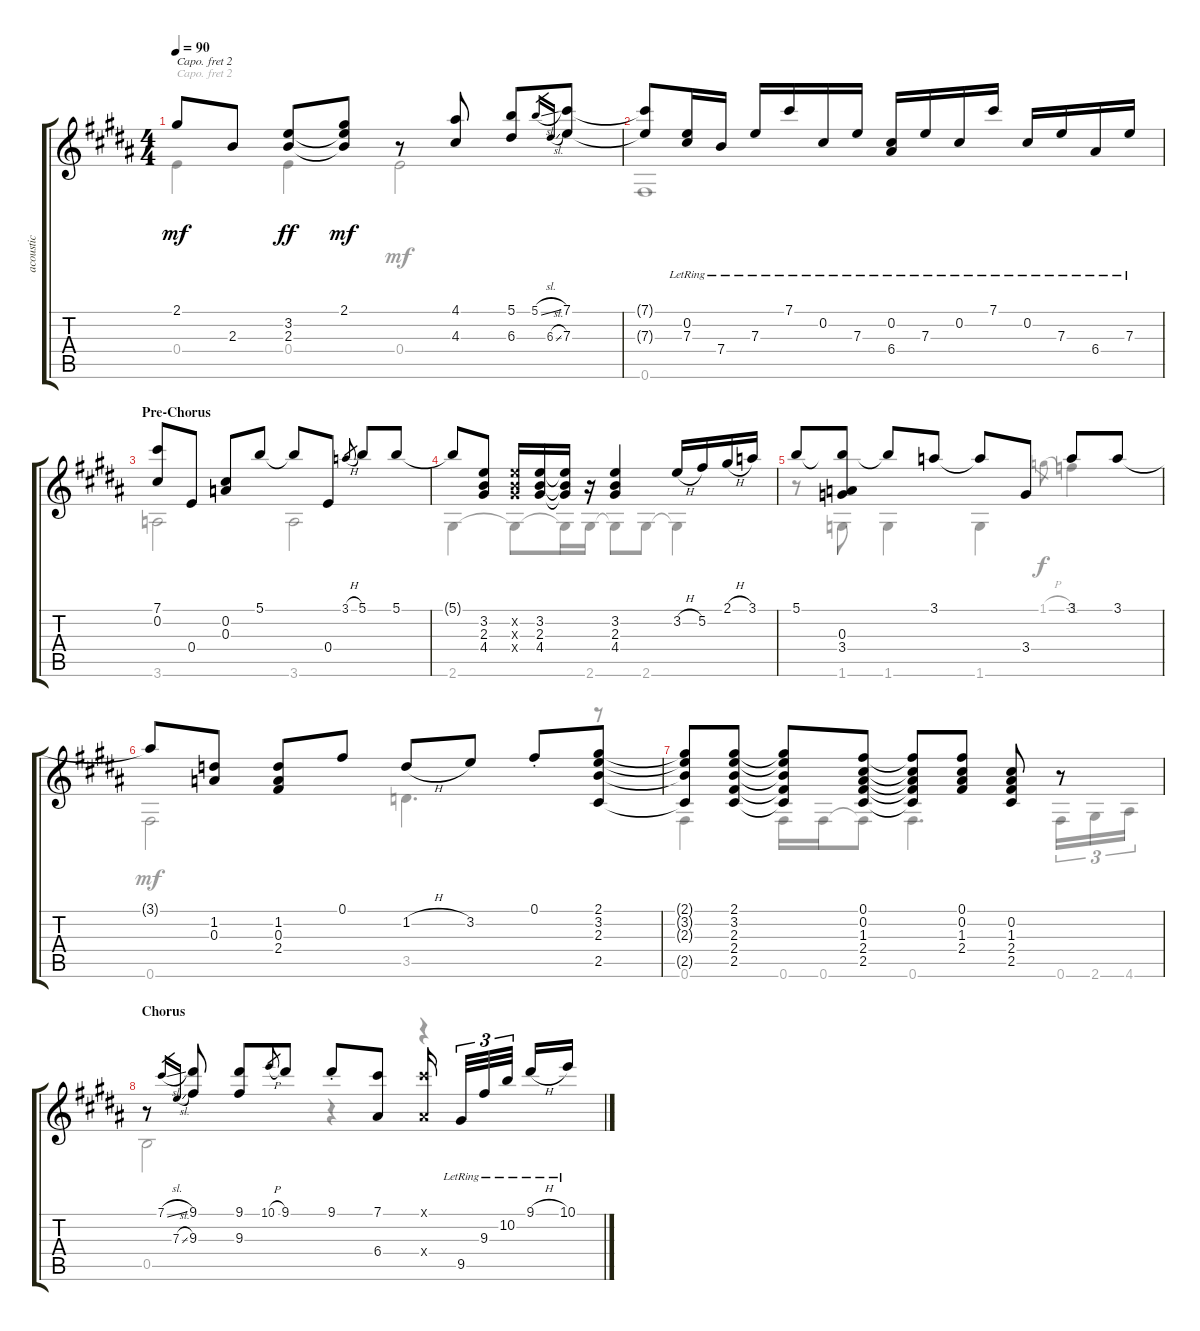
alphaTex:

\track ("acoustic" "acoustic") {instrument acousticguitarnylon}
\staff {score tabs}
\capo 2
\tuning (E4 B3 G3 D3 A2 E2) {hide}
\voice
\ts (4 4)
\tempo 90
\clef g2
\ks b
2.1{t}.8{dy mf} 2.3.8 (3.2 2.3).8{dy ff} (2.1 3.2{t} 2.3{t}).8{dy mf} r.8 (4.1 4.3).8 (5.1 6.3).8 5.1{sl}.16{gr} 6.3{sl}.16{gr} (7.1 7.3).8 |
\ks g#minor
(7.1{t} 7.3{t}).8 (0.2{lr} 7.3{lr}).16 7.4{lr}.16 7.3{lr}.16 7.1{lr}.16 0.2{lr}.16 7.3{lr}.16 (0.2{lr} 6.4{lr}).16 7.3{lr}.16 0.2{lr}.16 7.1{lr}.16 0.2{lr}.16 7.3{lr}.16 6.4{lr}.16 7.3{lr}.16 |
\section ("" "Pre-Chorus")
(7.1 0.2).8 0.4.8 (0.2 0.3).8 5.1.8 5.1{t}.8 0.4.8 3.1{h}.8{gr} 5.1.8 5.1.8 |
\ks b
5.1{t}.8 (3.2 2.3 4.4).8 (3.2{x} 2.3{x} 4.4{x}).16 (3.2 2.3 4.4).16 (3.2{t} 2.3{t} 4.4{t}).16 r.16 (3.2 2.3 4.4).4 3.2{h}.16 5.2.16 2.1{h}.16 3.1.16 |
\ks g#minor
5.1.8 (5.1{t} 0.3 3.4).8 5.1{t}.8 3.1.8 3.1{t}.8 3.4.8 3.1.8 3.1.8 |
3.1{t}.8 (1.2 0.3).8 (1.2 0.3 2.4).8 0.1.8 1.2{h}.8 3.2.8 0.1{st}.8 (2.1 3.2 2.3 2.5).8 |
\ks b
(2.1{t} 3.2{t} 2.3{t} 2.5{t}).8 (2.1 3.2 2.3 2.4 2.5).8 (2.1{t} 3.2{t} 2.3{t} 2.4{t} 2.5{t}).8 (0.1 0.2 1.3 2.4 2.5).8 (0.1{t} 0.2{t} 1.3{t} 2.4{t} 2.5{t}).8 (0.1 0.2 1.3 2.4).8 (0.2 1.3 2.4 2.5).8 r.8 |
\section ("" "Chorus")
\ks g#minor
r.8 7.1{sl}.16{gr} 7.3{sl}.16{gr} (9.1 9.3).8 (9.1 9.3).8 10.1{h}.8{gr} 9.1.8 9.1{st}.8 (7.1 6.4).8 (7.1{x} 6.4{x}).16{beam splitsecondary} 9.5{lr}.32{tu (3 2)} 9.3{lr}.32{tu (3 2)} 10.2{lr}.32{tu (3 2) beam splitsecondary} 9.1{h lr}.16 10.1{lr}.16
\voice
\clef g2
\ottava regular
\simile none
\ks b
0.4.4{dy mf} 0.4.4{dy ff} 0.4.2{dy mf} |
\ks g#minor
0.6.1 |
3.6.2 3.6.2 |
\ks b
2.6.4 2.6{t}.8 2.6{t}.16 2.6.16 2.6{t}.8 2.6.8 2.6{t}.4 |
\ks g#minor
r.8 1.6.8 1.6.4 1.6.4 1.1{h}.8{gr dy f} -1.1.4 |
0.6.2{dy mf} 3.5.4{d} r.8 |
\ks b
0.6.4 0.6.16 0.6.16 0.6{t}.8 0.6.4{d} 0.6.16{tu (3 2)} 2.6.16{tu (3 2)} 4.6.16{tu (3 2)} |
\ks g#minor
0.5.2 r.4 r.4
